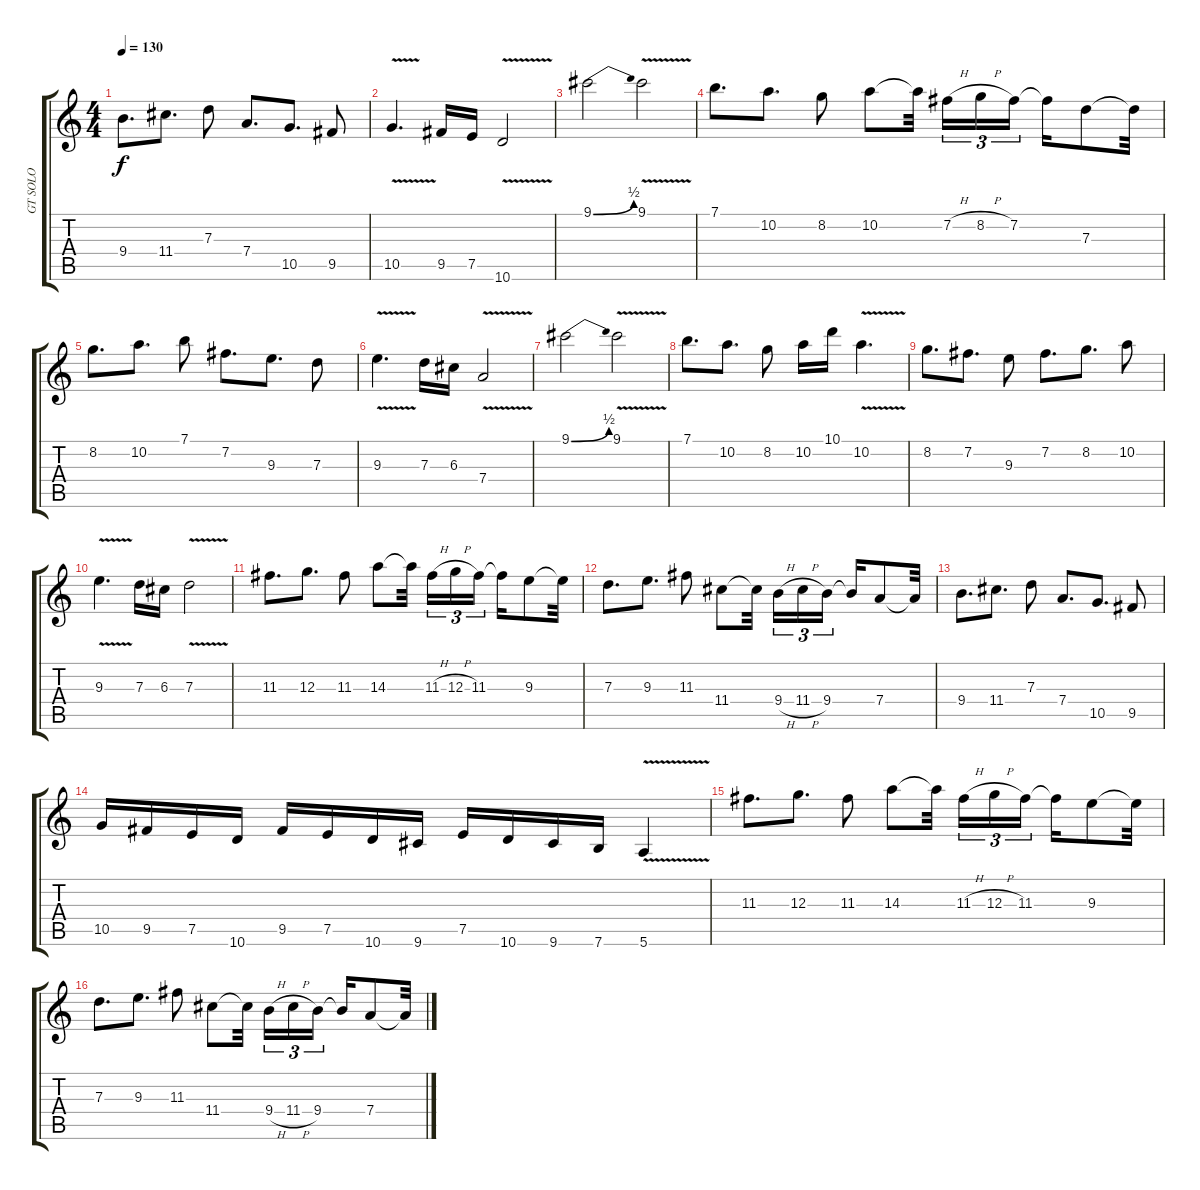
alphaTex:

\track ("GT SOLO" "GT SOLO") {instrument distortionguitar}
\staff {score tabs}
\tuning (E4 B3 G3 D3 A2 E2) {hide}
\ts (4 4)
\tempo 130
\clef g2
\ks c
9.4.8{d dy f} 11.4.8{d} 7.3.8 7.4.8{d} 10.5.8{d} 9.5.8 |
10.5{v}.4{d} 9.5.16 7.5.16 10.6{v}.2 |
9.1{be (bend 0 0 60 2)}.2 9.1{v}.2 |
7.1.8{d} 10.2.8{d} 8.2.8 10.2.8 10.2{t}.32{beam splitsecondary} 7.2{h}.16{tu (3 2)} 8.2{h}.16{tu (3 2)} 7.2.16{tu (3 2)} 7.2{t}.16 7.3.8 7.3{t}.32 |
8.2.8{d} 10.2.8{d} 7.1.8 7.2.8{d} 9.3.8{d} 7.3.8 |
9.3{v}.4{d} 7.3.16 6.3.16 7.4{v}.2 |
9.1{be (bend 0 0 60 2)}.2 9.1{v}.2 |
7.1.8{d} 10.2.8{d} 8.2.8 10.2.16 10.1.16 10.2{v}.4{d} |
8.2.8{d} 7.2.8{d} 9.3.8 7.2.8{d} 8.2.8{d} 10.2.8 |
9.3{v}.4{d} 7.3.16 6.3.16 7.3{v}.2 |
11.3.8{d} 12.3.8{d} 11.3.8 14.3.8 14.3{t}.32{beam splitsecondary} 11.3{h}.16{tu (3 2)} 12.3{h}.16{tu (3 2)} 11.3.16{tu (3 2)} 11.3{t}.16 9.3.8 9.3{t}.32 |
7.3.8{d} 9.3.8{d} 11.3.8 11.4.8 11.4{t}.32{beam splitsecondary} 9.4{h}.16{tu (3 2)} 11.4{h}.16{tu (3 2)} 9.4.16{tu (3 2)} 9.4{t}.16 7.4.8 7.4{t}.32 |
9.4.8{d} 11.4.8{d} 7.3.8 7.4.8{d} 10.5.8{d} 9.5.8 |
10.5.16 9.5.16 7.5.16 10.6.16 9.5.16 7.5.16 10.6.16 9.6.16 7.5.16 10.6.16 9.6.16 7.6.16 5.6{v}.4 |
11.3.8{d} 12.3.8{d} 11.3.8 14.3.8 14.3{t}.32{beam splitsecondary} 11.3{h}.16{tu (3 2)} 12.3{h}.16{tu (3 2)} 11.3.16{tu (3 2)} 11.3{t}.16 9.3.8 9.3{t}.32 |
7.3.8{d} 9.3.8{d} 11.3.8 11.4.8 11.4{t}.32{beam splitsecondary} 9.4{h}.16{tu (3 2)} 11.4{h}.16{tu (3 2)} 9.4.16{tu (3 2)} 9.4{t}.16 7.4.8 7.4{t}.32
